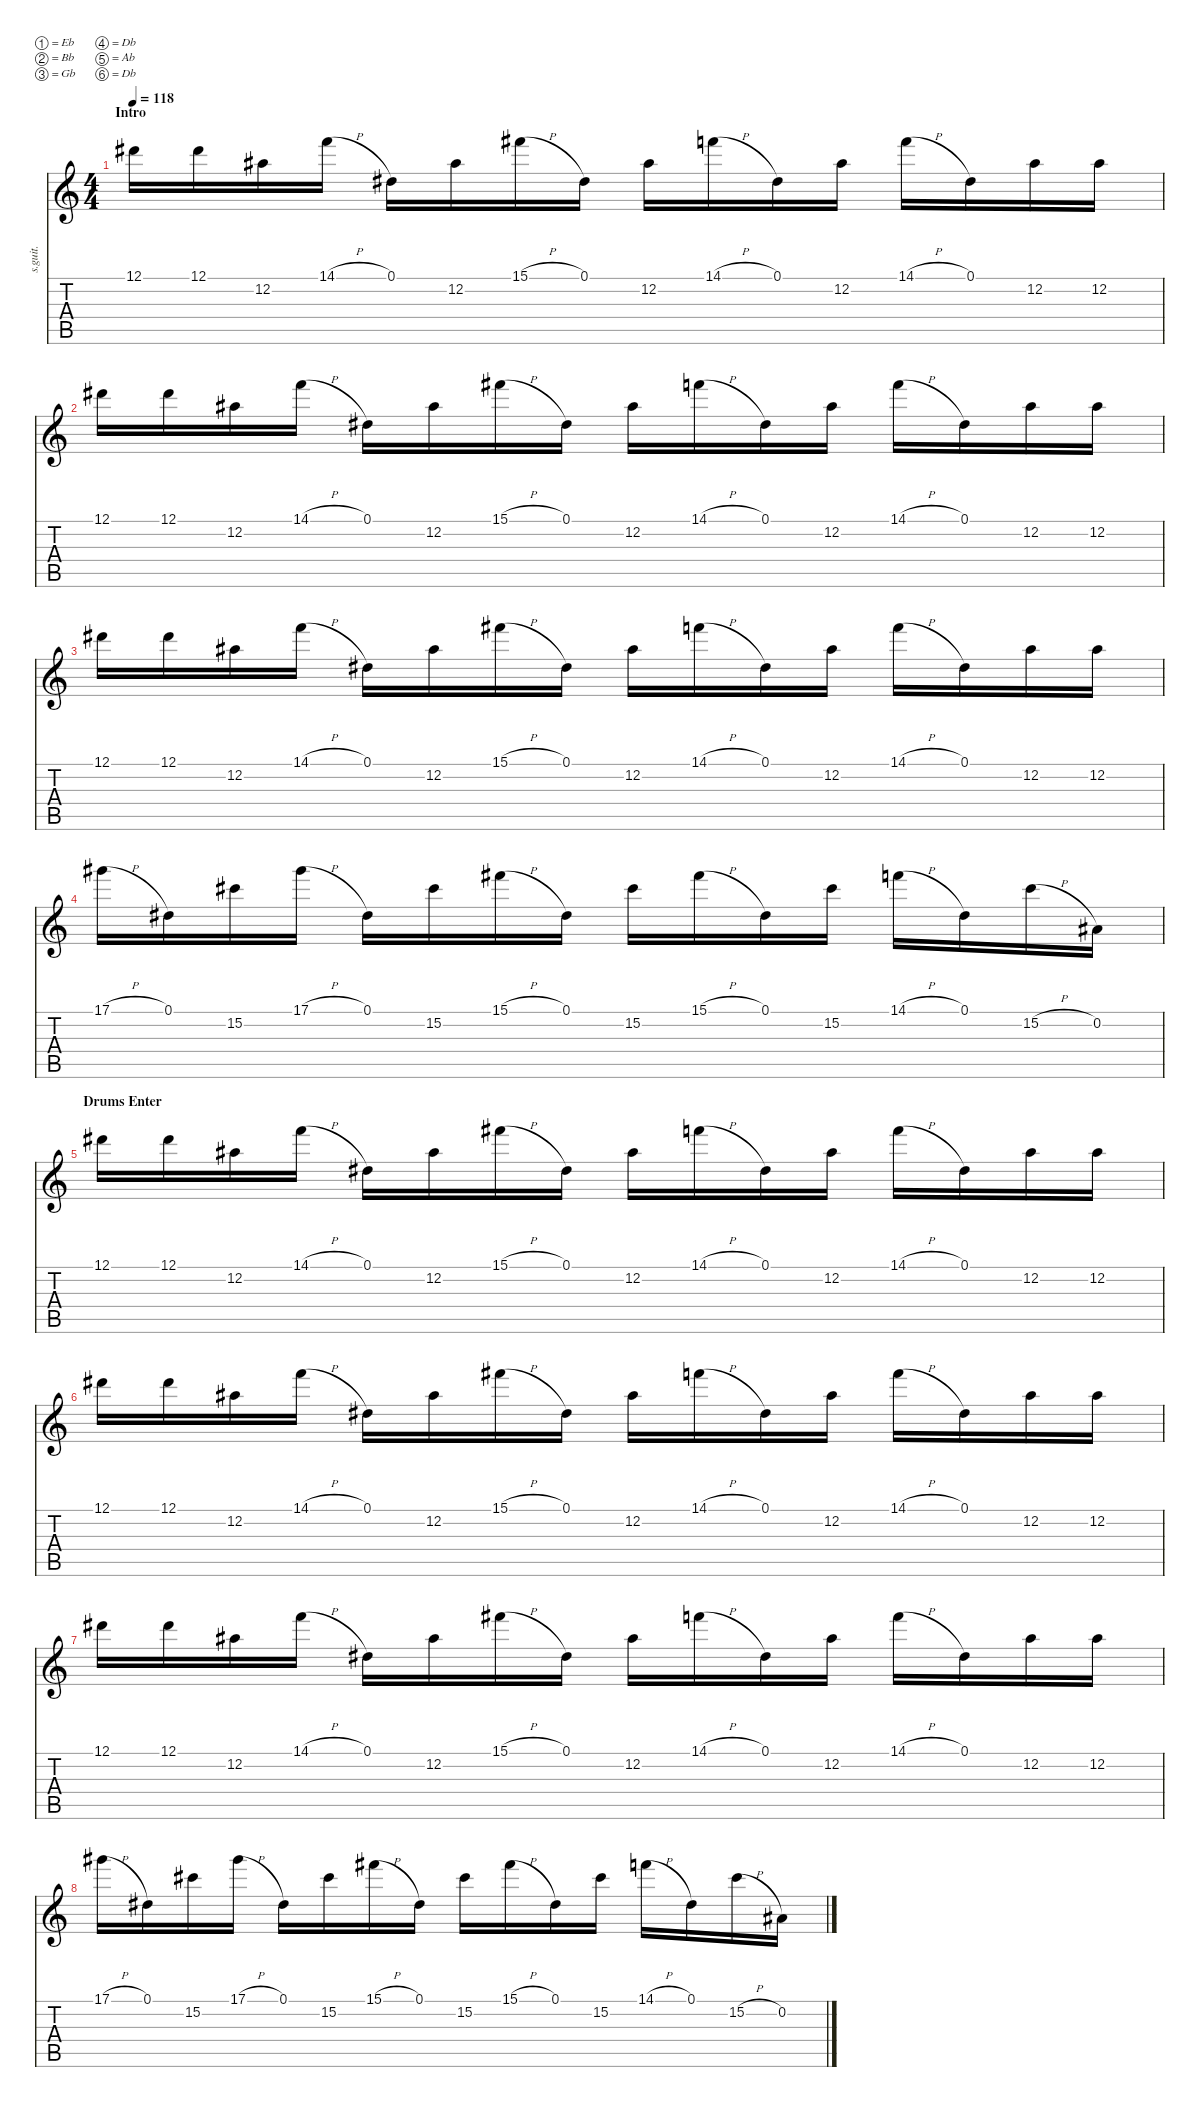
\defaultSystemsLayout 4
\hideDynamics
\bracketExtendMode nobrackets
\track ("Lead [Synyster Gates]" "s.guit.") {instrument distortionguitar}
\staff {score tabs}
\tuning (Eb4 Bb3 Gb3 Db3 Ab2 Db2)
\ts (4 4)
\beaming (8 2 2 2 2)
\section ("" "Intro")
\tempo 118
\clef g2
\ks c
12.1{acc #}.16{lyrics (0 "") lyrics (1 "") lyrics (2 "") lyrics (3 "") lyrics (4 "") dy f instrument distortionguitar} 12.1{acc #}.16{lyrics (0 "") lyrics (1 "") lyrics (2 "") lyrics (3 "") lyrics (4 "")} 12.2{acc #}.16{lyrics (0 "") lyrics (1 "") lyrics (2 "") lyrics (3 "") lyrics (4 "")} 14.1{h}.16{lyrics (0 "") lyrics (1 "") lyrics (2 "") lyrics (3 "") lyrics (4 "")} 0.1{acc #}.16{lyrics (0 "") lyrics (1 "") lyrics (2 "") lyrics (3 "") lyrics (4 "")} 12.2{acc #}.16{lyrics (0 "") lyrics (1 "") lyrics (2 "") lyrics (3 "") lyrics (4 "")} 15.1{h acc #}.16{lyrics (0 "") lyrics (1 "") lyrics (2 "") lyrics (3 "") lyrics (4 "")} 0.1{acc #}.16{lyrics (0 "") lyrics (1 "") lyrics (2 "") lyrics (3 "") lyrics (4 "")} 12.2{acc #}.16{lyrics (0 "") lyrics (1 "") lyrics (2 "") lyrics (3 "") lyrics (4 "")} 14.1{h}.16{lyrics (0 "") lyrics (1 "") lyrics (2 "") lyrics (3 "") lyrics (4 "")} 0.1{acc #}.16{lyrics (0 "") lyrics (1 "") lyrics (2 "") lyrics (3 "") lyrics (4 "")} 12.2{acc #}.16{lyrics (0 "") lyrics (1 "") lyrics (2 "") lyrics (3 "") lyrics (4 "")} 14.1{h}.16{lyrics (0 "") lyrics (1 "") lyrics (2 "") lyrics (3 "") lyrics (4 "")} 0.1{acc #}.16{lyrics (0 "") lyrics (1 "") lyrics (2 "") lyrics (3 "") lyrics (4 "")} 12.2{acc #}.16{lyrics (0 "") lyrics (1 "") lyrics (2 "") lyrics (3 "") lyrics (4 "")} 12.2{acc #}.16{lyrics (0 "") lyrics (1 "") lyrics (2 "") lyrics (3 "") lyrics (4 "")} |
12.1{acc #}.16{lyrics (0 "") lyrics (1 "") lyrics (2 "") lyrics (3 "") lyrics (4 "")} 12.1{acc #}.16{lyrics (0 "") lyrics (1 "") lyrics (2 "") lyrics (3 "") lyrics (4 "")} 12.2{acc #}.16{lyrics (0 "") lyrics (1 "") lyrics (2 "") lyrics (3 "") lyrics (4 "")} 14.1{h}.16{lyrics (0 "") lyrics (1 "") lyrics (2 "") lyrics (3 "") lyrics (4 "")} 0.1{acc #}.16{lyrics (0 "") lyrics (1 "") lyrics (2 "") lyrics (3 "") lyrics (4 "")} 12.2{acc #}.16{lyrics (0 "") lyrics (1 "") lyrics (2 "") lyrics (3 "") lyrics (4 "")} 15.1{h acc #}.16{lyrics (0 "") lyrics (1 "") lyrics (2 "") lyrics (3 "") lyrics (4 "")} 0.1{acc #}.16{lyrics (0 "") lyrics (1 "") lyrics (2 "") lyrics (3 "") lyrics (4 "")} 12.2{acc #}.16{lyrics (0 "") lyrics (1 "") lyrics (2 "") lyrics (3 "") lyrics (4 "")} 14.1{h}.16{lyrics (0 "") lyrics (1 "") lyrics (2 "") lyrics (3 "") lyrics (4 "")} 0.1{acc #}.16{lyrics (0 "") lyrics (1 "") lyrics (2 "") lyrics (3 "") lyrics (4 "")} 12.2{acc #}.16{lyrics (0 "") lyrics (1 "") lyrics (2 "") lyrics (3 "") lyrics (4 "")} 14.1{h}.16{lyrics (0 "") lyrics (1 "") lyrics (2 "") lyrics (3 "") lyrics (4 "")} 0.1{acc #}.16{lyrics (0 "") lyrics (1 "") lyrics (2 "") lyrics (3 "") lyrics (4 "")} 12.2{acc #}.16{lyrics (0 "") lyrics (1 "") lyrics (2 "") lyrics (3 "") lyrics (4 "")} 12.2{acc #}.16{lyrics (0 "") lyrics (1 "") lyrics (2 "") lyrics (3 "") lyrics (4 "")} |
12.1{acc #}.16{lyrics (0 "") lyrics (1 "") lyrics (2 "") lyrics (3 "") lyrics (4 "")} 12.1{acc #}.16{lyrics (0 "") lyrics (1 "") lyrics (2 "") lyrics (3 "") lyrics (4 "")} 12.2{acc #}.16{lyrics (0 "") lyrics (1 "") lyrics (2 "") lyrics (3 "") lyrics (4 "")} 14.1{h}.16{lyrics (0 "") lyrics (1 "") lyrics (2 "") lyrics (3 "") lyrics (4 "")} 0.1{acc #}.16{lyrics (0 "") lyrics (1 "") lyrics (2 "") lyrics (3 "") lyrics (4 "")} 12.2{acc #}.16{lyrics (0 "") lyrics (1 "") lyrics (2 "") lyrics (3 "") lyrics (4 "")} 15.1{h acc #}.16{lyrics (0 "") lyrics (1 "") lyrics (2 "") lyrics (3 "") lyrics (4 "")} 0.1{acc #}.16{lyrics (0 "") lyrics (1 "") lyrics (2 "") lyrics (3 "") lyrics (4 "")} 12.2{acc #}.16{lyrics (0 "") lyrics (1 "") lyrics (2 "") lyrics (3 "") lyrics (4 "")} 14.1{h}.16{lyrics (0 "") lyrics (1 "") lyrics (2 "") lyrics (3 "") lyrics (4 "")} 0.1{acc #}.16{lyrics (0 "") lyrics (1 "") lyrics (2 "") lyrics (3 "") lyrics (4 "")} 12.2{acc #}.16{lyrics (0 "") lyrics (1 "") lyrics (2 "") lyrics (3 "") lyrics (4 "")} 14.1{h}.16{lyrics (0 "") lyrics (1 "") lyrics (2 "") lyrics (3 "") lyrics (4 "")} 0.1{acc #}.16{lyrics (0 "") lyrics (1 "") lyrics (2 "") lyrics (3 "") lyrics (4 "")} 12.2{acc #}.16{lyrics (0 "") lyrics (1 "") lyrics (2 "") lyrics (3 "") lyrics (4 "")} 12.2{acc #}.16{lyrics (0 "") lyrics (1 "") lyrics (2 "") lyrics (3 "") lyrics (4 "")} |
17.1{h acc #}.16{lyrics (0 "") lyrics (1 "") lyrics (2 "") lyrics (3 "") lyrics (4 "")} 0.1{acc #}.16{lyrics (0 "") lyrics (1 "") lyrics (2 "") lyrics (3 "") lyrics (4 "")} 15.2{acc #}.16{lyrics (0 "") lyrics (1 "") lyrics (2 "") lyrics (3 "") lyrics (4 "")} 17.1{h acc #}.16{lyrics (0 "") lyrics (1 "") lyrics (2 "") lyrics (3 "") lyrics (4 "")} 0.1{acc #}.16{lyrics (0 "") lyrics (1 "") lyrics (2 "") lyrics (3 "") lyrics (4 "")} 15.2{acc #}.16{lyrics (0 "") lyrics (1 "") lyrics (2 "") lyrics (3 "") lyrics (4 "")} 15.1{h acc #}.16{lyrics (0 "") lyrics (1 "") lyrics (2 "") lyrics (3 "") lyrics (4 "")} 0.1{acc #}.16{lyrics (0 "") lyrics (1 "") lyrics (2 "") lyrics (3 "") lyrics (4 "")} 15.2{acc #}.16{lyrics (0 "") lyrics (1 "") lyrics (2 "") lyrics (3 "") lyrics (4 "")} 15.1{h acc #}.16{lyrics (0 "") lyrics (1 "") lyrics (2 "") lyrics (3 "") lyrics (4 "")} 0.1{acc #}.16{lyrics (0 "") lyrics (1 "") lyrics (2 "") lyrics (3 "") lyrics (4 "")} 15.2{acc #}.16{lyrics (0 "") lyrics (1 "") lyrics (2 "") lyrics (3 "") lyrics (4 "")} 14.1{h}.16{lyrics (0 "") lyrics (1 "") lyrics (2 "") lyrics (3 "") lyrics (4 "")} 0.1{acc #}.16{lyrics (0 "") lyrics (1 "") lyrics (2 "") lyrics (3 "") lyrics (4 "")} 15.2{h acc #}.16{lyrics (0 "") lyrics (1 "") lyrics (2 "") lyrics (3 "") lyrics (4 "")} 0.2{acc #}.16{lyrics (0 "") lyrics (1 "") lyrics (2 "") lyrics (3 "") lyrics (4 "")} |
\section ("" "Drums Enter")
12.1{acc #}.16{lyrics (0 "") lyrics (1 "") lyrics (2 "") lyrics (3 "") lyrics (4 "")} 12.1{acc #}.16{lyrics (0 "") lyrics (1 "") lyrics (2 "") lyrics (3 "") lyrics (4 "")} 12.2{acc #}.16{lyrics (0 "") lyrics (1 "") lyrics (2 "") lyrics (3 "") lyrics (4 "")} 14.1{h}.16{lyrics (0 "") lyrics (1 "") lyrics (2 "") lyrics (3 "") lyrics (4 "")} 0.1{acc #}.16{lyrics (0 "") lyrics (1 "") lyrics (2 "") lyrics (3 "") lyrics (4 "")} 12.2{acc #}.16{lyrics (0 "") lyrics (1 "") lyrics (2 "") lyrics (3 "") lyrics (4 "")} 15.1{h acc #}.16{lyrics (0 "") lyrics (1 "") lyrics (2 "") lyrics (3 "") lyrics (4 "")} 0.1{acc #}.16{lyrics (0 "") lyrics (1 "") lyrics (2 "") lyrics (3 "") lyrics (4 "")} 12.2{acc #}.16{lyrics (0 "") lyrics (1 "") lyrics (2 "") lyrics (3 "") lyrics (4 "")} 14.1{h}.16{lyrics (0 "") lyrics (1 "") lyrics (2 "") lyrics (3 "") lyrics (4 "")} 0.1{acc #}.16{lyrics (0 "") lyrics (1 "") lyrics (2 "") lyrics (3 "") lyrics (4 "")} 12.2{acc #}.16{lyrics (0 "") lyrics (1 "") lyrics (2 "") lyrics (3 "") lyrics (4 "")} 14.1{h}.16{lyrics (0 "") lyrics (1 "") lyrics (2 "") lyrics (3 "") lyrics (4 "")} 0.1{acc #}.16{lyrics (0 "") lyrics (1 "") lyrics (2 "") lyrics (3 "") lyrics (4 "")} 12.2{acc #}.16{lyrics (0 "") lyrics (1 "") lyrics (2 "") lyrics (3 "") lyrics (4 "")} 12.2{acc #}.16{lyrics (0 "") lyrics (1 "") lyrics (2 "") lyrics (3 "") lyrics (4 "")} |
12.1{acc #}.16{lyrics (0 "") lyrics (1 "") lyrics (2 "") lyrics (3 "") lyrics (4 "")} 12.1{acc #}.16{lyrics (0 "") lyrics (1 "") lyrics (2 "") lyrics (3 "") lyrics (4 "")} 12.2{acc #}.16{lyrics (0 "") lyrics (1 "") lyrics (2 "") lyrics (3 "") lyrics (4 "")} 14.1{h}.16{lyrics (0 "") lyrics (1 "") lyrics (2 "") lyrics (3 "") lyrics (4 "")} 0.1{acc #}.16{lyrics (0 "") lyrics (1 "") lyrics (2 "") lyrics (3 "") lyrics (4 "")} 12.2{acc #}.16{lyrics (0 "") lyrics (1 "") lyrics (2 "") lyrics (3 "") lyrics (4 "")} 15.1{h acc #}.16{lyrics (0 "") lyrics (1 "") lyrics (2 "") lyrics (3 "") lyrics (4 "")} 0.1{acc #}.16{lyrics (0 "") lyrics (1 "") lyrics (2 "") lyrics (3 "") lyrics (4 "")} 12.2{acc #}.16{lyrics (0 "") lyrics (1 "") lyrics (2 "") lyrics (3 "") lyrics (4 "")} 14.1{h}.16{lyrics (0 "") lyrics (1 "") lyrics (2 "") lyrics (3 "") lyrics (4 "")} 0.1{acc #}.16{lyrics (0 "") lyrics (1 "") lyrics (2 "") lyrics (3 "") lyrics (4 "")} 12.2{acc #}.16{lyrics (0 "") lyrics (1 "") lyrics (2 "") lyrics (3 "") lyrics (4 "")} 14.1{h}.16{lyrics (0 "") lyrics (1 "") lyrics (2 "") lyrics (3 "") lyrics (4 "")} 0.1{acc #}.16{lyrics (0 "") lyrics (1 "") lyrics (2 "") lyrics (3 "") lyrics (4 "")} 12.2{acc #}.16{lyrics (0 "") lyrics (1 "") lyrics (2 "") lyrics (3 "") lyrics (4 "")} 12.2{acc #}.16{lyrics (0 "") lyrics (1 "") lyrics (2 "") lyrics (3 "") lyrics (4 "")} |
12.1{acc #}.16{lyrics (0 "") lyrics (1 "") lyrics (2 "") lyrics (3 "") lyrics (4 "")} 12.1{acc #}.16{lyrics (0 "") lyrics (1 "") lyrics (2 "") lyrics (3 "") lyrics (4 "")} 12.2{acc #}.16{lyrics (0 "") lyrics (1 "") lyrics (2 "") lyrics (3 "") lyrics (4 "")} 14.1{h}.16{lyrics (0 "") lyrics (1 "") lyrics (2 "") lyrics (3 "") lyrics (4 "")} 0.1{acc #}.16{lyrics (0 "") lyrics (1 "") lyrics (2 "") lyrics (3 "") lyrics (4 "")} 12.2{acc #}.16{lyrics (0 "") lyrics (1 "") lyrics (2 "") lyrics (3 "") lyrics (4 "")} 15.1{h acc #}.16{lyrics (0 "") lyrics (1 "") lyrics (2 "") lyrics (3 "") lyrics (4 "")} 0.1{acc #}.16{lyrics (0 "") lyrics (1 "") lyrics (2 "") lyrics (3 "") lyrics (4 "")} 12.2{acc #}.16{lyrics (0 "") lyrics (1 "") lyrics (2 "") lyrics (3 "") lyrics (4 "")} 14.1{h}.16{lyrics (0 "") lyrics (1 "") lyrics (2 "") lyrics (3 "") lyrics (4 "")} 0.1{acc #}.16{lyrics (0 "") lyrics (1 "") lyrics (2 "") lyrics (3 "") lyrics (4 "")} 12.2{acc #}.16{lyrics (0 "") lyrics (1 "") lyrics (2 "") lyrics (3 "") lyrics (4 "")} 14.1{h}.16{lyrics (0 "") lyrics (1 "") lyrics (2 "") lyrics (3 "") lyrics (4 "")} 0.1{acc #}.16{lyrics (0 "") lyrics (1 "") lyrics (2 "") lyrics (3 "") lyrics (4 "")} 12.2{acc #}.16{lyrics (0 "") lyrics (1 "") lyrics (2 "") lyrics (3 "") lyrics (4 "")} 12.2{acc #}.16{lyrics (0 "") lyrics (1 "") lyrics (2 "") lyrics (3 "") lyrics (4 "")} |
17.1{h acc #}.16{lyrics (0 "") lyrics (1 "") lyrics (2 "") lyrics (3 "") lyrics (4 "")} 0.1{acc #}.16{lyrics (0 "") lyrics (1 "") lyrics (2 "") lyrics (3 "") lyrics (4 "")} 15.2{acc #}.16{lyrics (0 "") lyrics (1 "") lyrics (2 "") lyrics (3 "") lyrics (4 "")} 17.1{h acc #}.16{lyrics (0 "") lyrics (1 "") lyrics (2 "") lyrics (3 "") lyrics (4 "")} 0.1{acc #}.16{lyrics (0 "") lyrics (1 "") lyrics (2 "") lyrics (3 "") lyrics (4 "")} 15.2{acc #}.16{lyrics (0 "") lyrics (1 "") lyrics (2 "") lyrics (3 "") lyrics (4 "")} 15.1{h acc #}.16{lyrics (0 "") lyrics (1 "") lyrics (2 "") lyrics (3 "") lyrics (4 "")} 0.1{acc #}.16{lyrics (0 "") lyrics (1 "") lyrics (2 "") lyrics (3 "") lyrics (4 "")} 15.2{acc #}.16{lyrics (0 "") lyrics (1 "") lyrics (2 "") lyrics (3 "") lyrics (4 "")} 15.1{h acc #}.16{lyrics (0 "") lyrics (1 "") lyrics (2 "") lyrics (3 "") lyrics (4 "")} 0.1{acc #}.16{lyrics (0 "") lyrics (1 "") lyrics (2 "") lyrics (3 "") lyrics (4 "")} 15.2{acc #}.16{lyrics (0 "") lyrics (1 "") lyrics (2 "") lyrics (3 "") lyrics (4 "")} 14.1{h}.16{lyrics (0 "") lyrics (1 "") lyrics (2 "") lyrics (3 "") lyrics (4 "")} 0.1{acc #}.16{lyrics (0 "") lyrics (1 "") lyrics (2 "") lyrics (3 "") lyrics (4 "")} 15.2{h acc #}.16{lyrics (0 "") lyrics (1 "") lyrics (2 "") lyrics (3 "") lyrics (4 "")} 0.2{acc #}.16{lyrics (0 "") lyrics (1 "") lyrics (2 "") lyrics (3 "") lyrics (4 "")}
